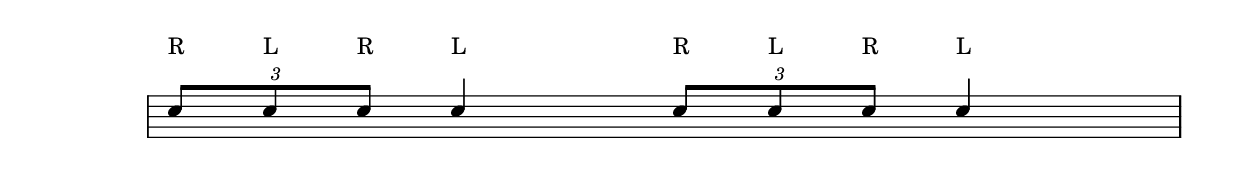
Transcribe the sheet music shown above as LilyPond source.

\version "2.22.1"

rudiment = \drummode {
  \repeat unfold 2 {
    \tuplet 3/2 { sn8^"R" sn8^"L" sn8^"R" } sn4^"L"
  }
}

\score {
  <<
    \new DrumStaff <<
      \override Score.SystemStartBar.collapse-height = #-inf.0
      \omit Staff.TimeSignature
      \omit Staff.Clef
      \new DrumVoice {
        \override TextScript.Y-offset = 6
        \stemUp
        \rudiment
      }
    >>
  >>

  \layout {
    ragged-last = ##f
  }
}